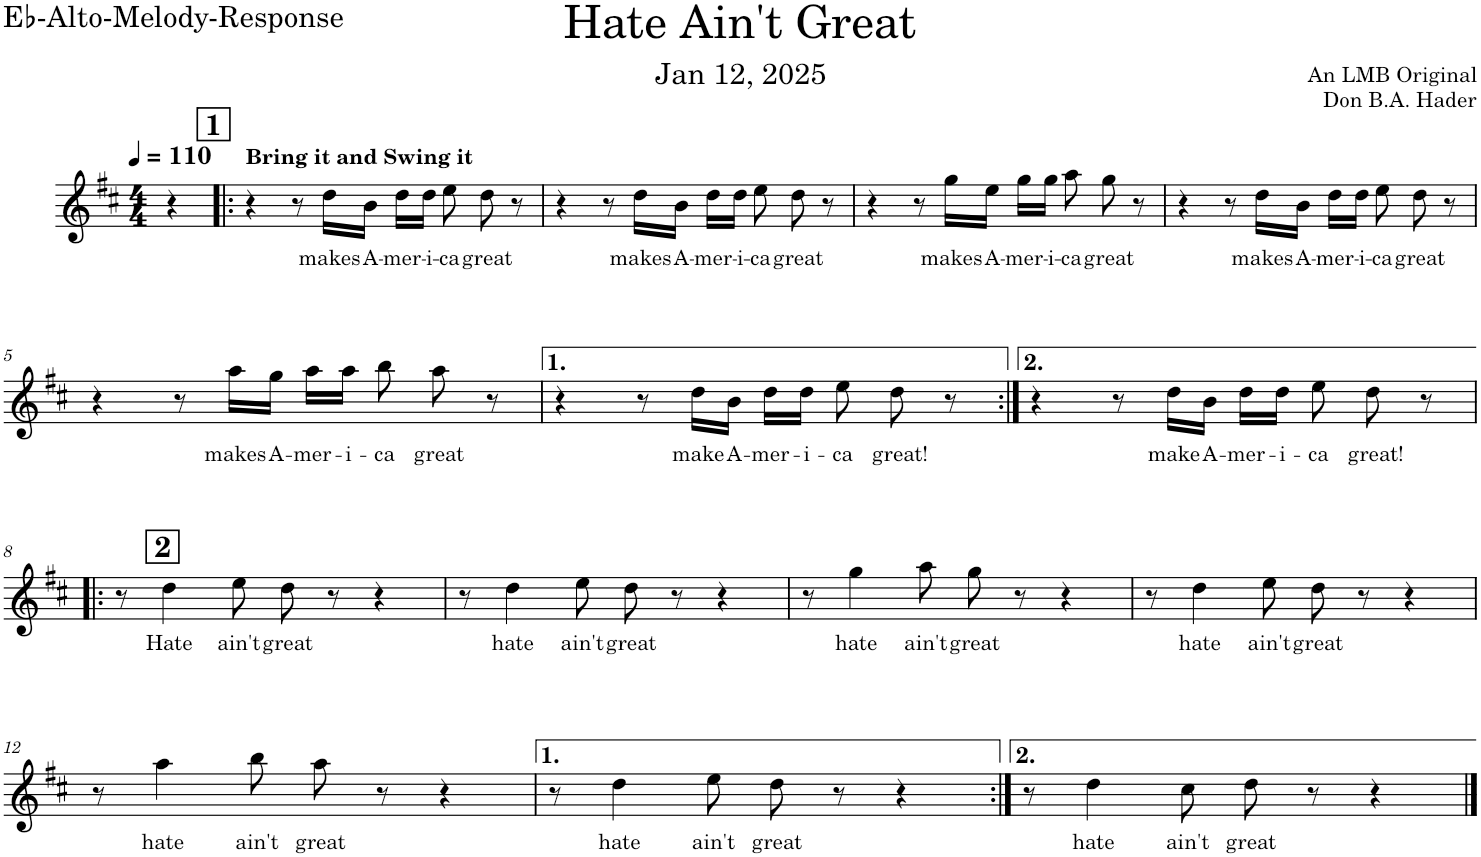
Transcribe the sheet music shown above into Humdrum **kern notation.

**kern	**text
*part1	*part1
*staff1	*staff1
*I"Eb Alto - Response	*
*I'Eb Alt (R)	*
*clefG2	*
*Trd5c9	*
*k[f#c#]	*
*M4/4	*
=	=
4r	.
=1!|:	=1!|:
4r	.
8r	.
!	!LO:LY:b
16dd\LL	makes
!	!LO:LY:b
16b\JJ	A-
!	!LO:LY:b
16dd\LL	-mer-
!	!LO:LY:b
16dd\JJ	-i-
!	!LO:LY:b
8ee\	-ca
!	!LO:LY:b
8dd\	great
8r	.
=2	=2
4r	.
8r	.
!	!LO:LY:b
16dd\LL	makes
!	!LO:LY:b
16b\JJ	A-
!	!LO:LY:b
16dd\LL	-mer-
!	!LO:LY:b
16dd\JJ	-i-
!	!LO:LY:b
8ee\	-ca
!	!LO:LY:b
8dd\	great
8r	.
=3	=3
4r	.
8r	.
!	!LO:LY:b
16gg\LL	makes
!	!LO:LY:b
16ee\JJ	A-
!	!LO:LY:b
16gg\LL	-mer-
!	!LO:LY:b
16gg\JJ	-i-
!	!LO:LY:b
8aa\	-ca
!	!LO:LY:b
8gg\	great
8r	.
=4	=4
4r	.
8r	.
!	!LO:LY:b
16dd\LL	makes
!	!LO:LY:b
16b\JJ	A-
!	!LO:LY:b
16dd\LL	-mer-
!	!LO:LY:b
16dd\JJ	-i-
!	!LO:LY:b
8ee\	-ca
!	!LO:LY:b
8dd\	great
8r	.
!!LO:LB:g=z
=5	=5
4r	.
8r	.
!	!LO:LY:b
16aa\LL	makes
!	!LO:LY:b
16gg\JJ	A-
!	!LO:LY:b
16aa\LL	-mer-
!	!LO:LY:b
16aa\JJ	-i-
!	!LO:LY:b
8bb\	-ca
!	!LO:LY:b
8aa\	great
8r	.
=6	=6
4r	.
8r	.
!	!LO:LY:b
16dd\LL	make
!	!LO:LY:b
16b\JJ	A-
!	!LO:LY:b
16dd\LL	-mer-
!	!LO:LY:b
16dd\JJ	-i-
!	!LO:LY:b
8ee\	-ca
!	!LO:LY:b
8dd\	great!
8r	.
=7:|!	=7:|!
4r	.
8r	.
!	!LO:LY:b
16dd\LL	make
!	!LO:LY:b
16b\JJ	A-
!	!LO:LY:b
16dd\LL	-mer-
!	!LO:LY:b
16dd\JJ	-i-
!	!LO:LY:b
8ee\	-ca
!	!LO:LY:b
8dd\	great!
8r	.
!!LO:LB:g=z
=8!|:	=8!|:
8r	.
!	!LO:LY:b
4dd\	Hate
!	!LO:LY:b
8ee\	ain't
!	!LO:LY:b
8dd\	great
8r	.
4r	.
=9	=9
8r	.
!	!LO:LY:b
4dd\	hate
!	!LO:LY:b
8ee\	ain't
!	!LO:LY:b
8dd\	great
8r	.
4r	.
=10	=10
8r	.
!	!LO:LY:b
4gg\	hate
!	!LO:LY:b
8aa\	ain't
!	!LO:LY:b
8gg\	great
8r	.
4r	.
=11	=11
8r	.
!	!LO:LY:b
4dd\	hate
!	!LO:LY:b
8ee\	ain't
!	!LO:LY:b
8dd\	great
8r	.
4r	.
!!LO:LB:g=z
=12	=12
8r	.
!	!LO:LY:b
4aa\	hate
!	!LO:LY:b
8bb\	ain't
!	!LO:LY:b
8aa\	great
8r	.
4r	.
=13	=13
8r	.
!	!LO:LY:b
4dd\	hate
!	!LO:LY:b
8ee\	ain't
!	!LO:LY:b
8dd\	great
8r	.
4r	.
=14:|!	=14:|!
8r	.
!	!LO:LY:b
4dd\	hate
!	!LO:LY:b
8cc#\	ain't
!	!LO:LY:b
8dd\	great
8r	.
4r	.
==	==
*-	*-
